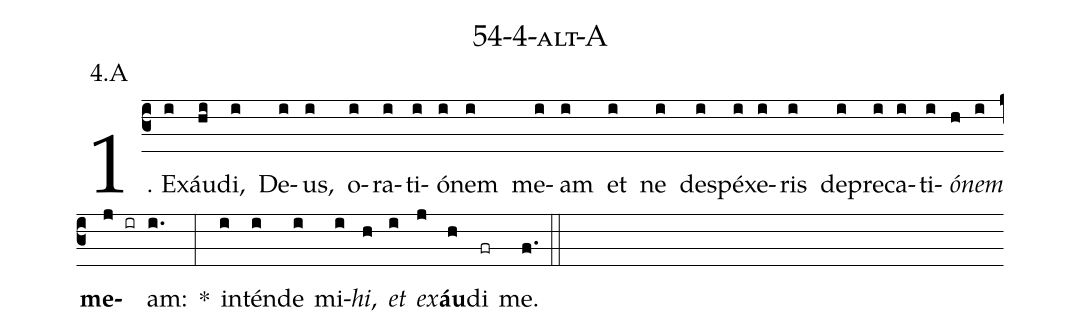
name: 54-4-alt-A;
annotation: 4.A;
%%
(c3)1. Ex(i)áu(hi)di,(i) De(i)us,(i) o(i)ra(i)ti(i)ó(i)nem(i) me(i)am(i) et(i) ne(i) de(i)spé(i)xe(i)ris(i) de(i)pre(i)ca(i)ti(i)<i>ó</i>(h)<i>nem</i>(i) <b>me</b>(j ir)am:(i.) *(:) in(i)tén(i)de(i) mi(i)<i>hi</i>,(h) <i>et</i>(i) <i>ex</i>(j)<b>áu</b>(h)di(fr) me.(f.) (::)
